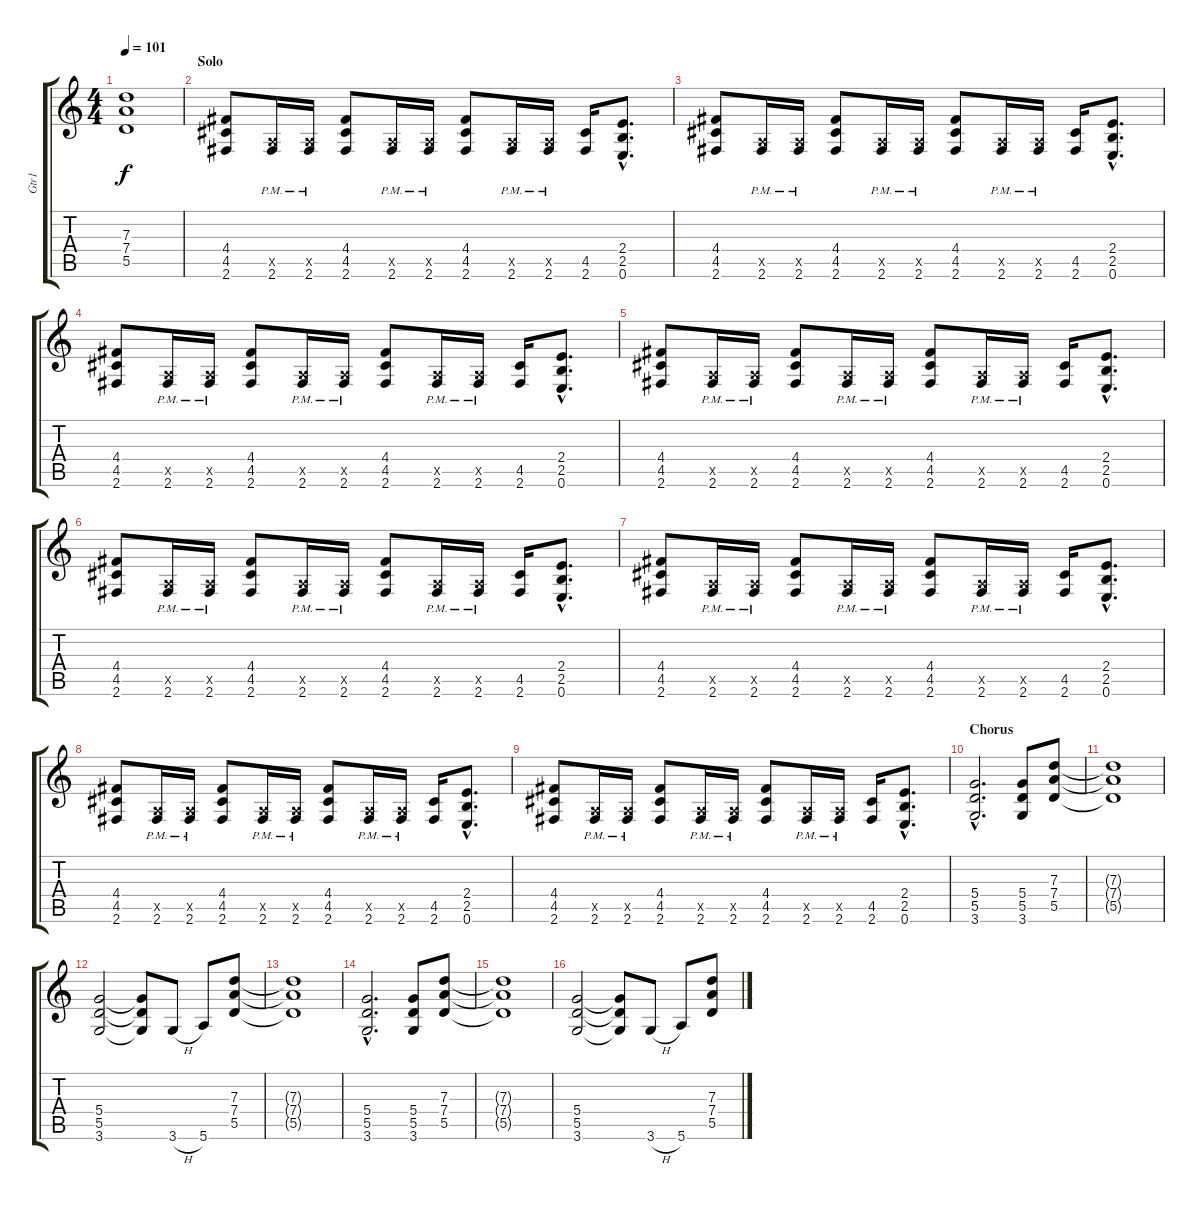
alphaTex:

\track ("Gtr1" "Gtr1") {instrument distortionguitar}
\staff {score tabs}
\tuning (E4 B3 G3 D3 A2 E2) {hide}
\ts (4 4)
\tempo 101
\clef g2
\ks c
(7.3{t} 7.4{t} 5.5{t}).1{dy f} |
\section ("" "Solo")
(4.4 4.5 2.6).8 (0.5{x} 2.6{pm}).16 (0.5{x} 2.6{pm}).16 (4.4 4.5 2.6).8 (0.5{x} 2.6{pm}).16 (0.5{x} 2.6{pm}).16 (4.4 4.5 2.6).8 (0.5{x} 2.6{pm}).16 (0.5{x} 2.6{pm}).16 (4.5 2.6).16 (2.4{hac} 2.5{hac} 0.6{hac}).8{d} |
(4.4 4.5 2.6).8 (0.5{x} 2.6{pm}).16 (0.5{x} 2.6{pm}).16 (4.4 4.5 2.6).8 (0.5{x} 2.6{pm}).16 (0.5{x} 2.6{pm}).16 (4.4 4.5 2.6).8 (0.5{x} 2.6{pm}).16 (0.5{x} 2.6{pm}).16 (4.5 2.6).16 (2.4{hac} 2.5{hac} 0.6{hac}).8{d} |
(4.4 4.5 2.6).8 (0.5{x} 2.6{pm}).16 (0.5{x} 2.6{pm}).16 (4.4 4.5 2.6).8 (0.5{x} 2.6{pm}).16 (0.5{x} 2.6{pm}).16 (4.4 4.5 2.6).8 (0.5{x} 2.6{pm}).16 (0.5{x} 2.6{pm}).16 (4.5 2.6).16 (2.4{hac} 2.5{hac} 0.6{hac}).8{d} |
(4.4 4.5 2.6).8 (0.5{x} 2.6{pm}).16 (0.5{x} 2.6{pm}).16 (4.4 4.5 2.6).8 (0.5{x} 2.6{pm}).16 (0.5{x} 2.6{pm}).16 (4.4 4.5 2.6).8 (0.5{x} 2.6{pm}).16 (0.5{x} 2.6{pm}).16 (4.5 2.6).16 (2.4{hac} 2.5{hac} 0.6{hac}).8{d} |
(4.4 4.5 2.6).8 (0.5{x} 2.6{pm}).16 (0.5{x} 2.6{pm}).16 (4.4 4.5 2.6).8 (0.5{x} 2.6{pm}).16 (0.5{x} 2.6{pm}).16 (4.4 4.5 2.6).8 (0.5{x} 2.6{pm}).16 (0.5{x} 2.6{pm}).16 (4.5 2.6).16 (2.4{hac} 2.5{hac} 0.6{hac}).8{d} |
(4.4 4.5 2.6).8 (0.5{x} 2.6{pm}).16 (0.5{x} 2.6{pm}).16 (4.4 4.5 2.6).8 (0.5{x} 2.6{pm}).16 (0.5{x} 2.6{pm}).16 (4.4 4.5 2.6).8 (0.5{x} 2.6{pm}).16 (0.5{x} 2.6{pm}).16 (4.5 2.6).16 (2.4{hac} 2.5{hac} 0.6{hac}).8{d} |
(4.4 4.5 2.6).8 (0.5{x} 2.6{pm}).16 (0.5{x} 2.6{pm}).16 (4.4 4.5 2.6).8 (0.5{x} 2.6{pm}).16 (0.5{x} 2.6{pm}).16 (4.4 4.5 2.6).8 (0.5{x} 2.6{pm}).16 (0.5{x} 2.6{pm}).16 (4.5 2.6).16 (2.4{hac} 2.5{hac} 0.6{hac}).8{d} |
(4.4 4.5 2.6).8 (0.5{x} 2.6{pm}).16 (0.5{x} 2.6{pm}).16 (4.4 4.5 2.6).8 (0.5{x} 2.6{pm}).16 (0.5{x} 2.6{pm}).16 (4.4 4.5 2.6).8 (0.5{x} 2.6{pm}).16 (0.5{x} 2.6{pm}).16 (4.5 2.6).16 (2.4{hac} 2.5{hac} 0.6{hac}).8{d} |
\section ("" "Chorus")
(5.4{hac} 5.5{hac} 3.6{hac}).2{d} (5.4 5.5 3.6).8 (7.3 7.4 5.5).8 |
(7.3{t} 7.4{t} 5.5{t}).1 |
(5.4 5.5 3.6).2 (5.4{t} 5.5{t} 3.6{t}).8 3.6{h}.8 5.6.8 (7.3 7.4 5.5).8 |
(7.3{t} 7.4{t} 5.5{t}).1 |
(5.4{hac} 5.5{hac} 3.6{hac}).2{d} (5.4 5.5 3.6).8 (7.3 7.4 5.5).8 |
(7.3{t} 7.4{t} 5.5{t}).1 |
(5.4 5.5 3.6).2 (5.4{t} 5.5{t} 3.6{t}).8 3.6{h}.8 5.6.8 (7.3 7.4 5.5).8
